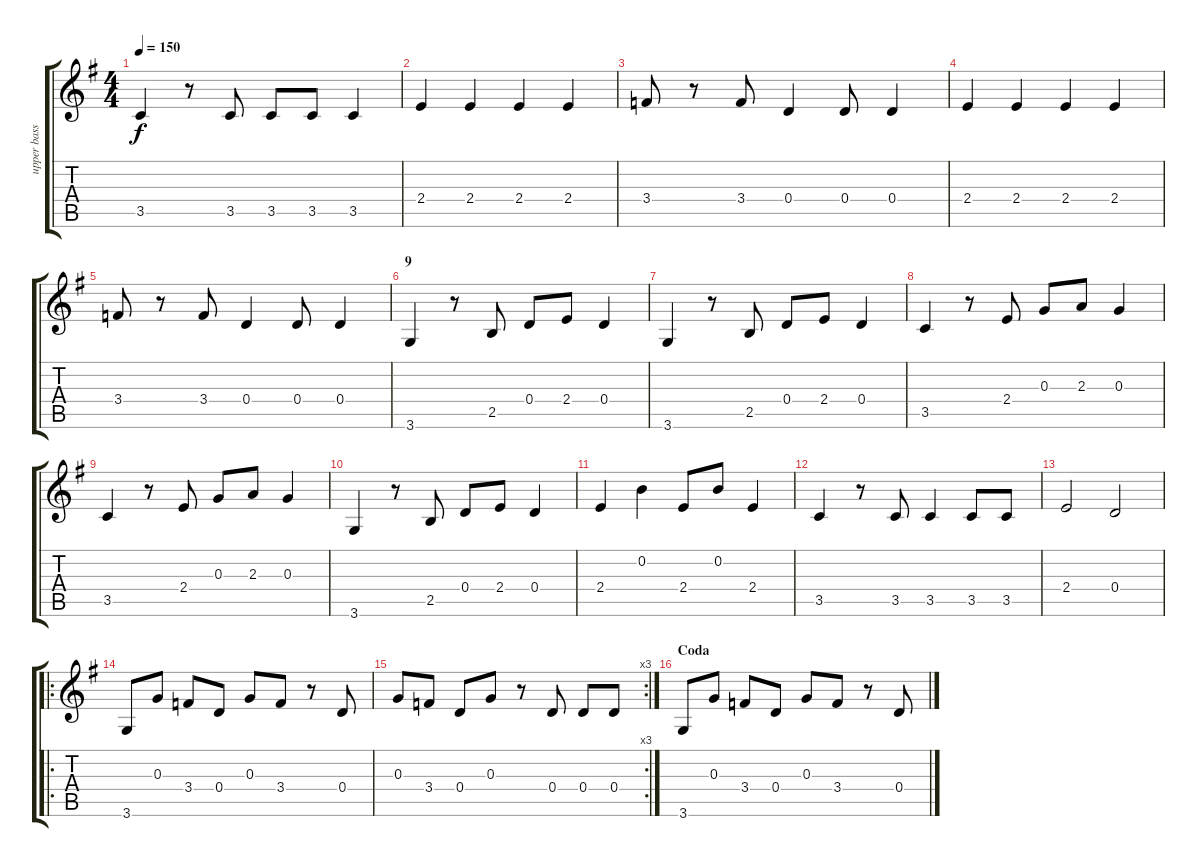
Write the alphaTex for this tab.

\track ("upper bass" "upper bass") {instrument acousticguitarnylon}
\staff {score tabs}
\tuning (E4 B3 G3 D3 A2 E2) {hide}
\ts (4 4)
\tempo 150
\clef g2
\ks g
3.5.4{dy f} r.8 3.5.8 3.5.8 3.5.8 3.5.4 |
2.4.4 2.4.4 2.4.4 2.4.4 |
3.4.8 r.8 3.4.8 0.4.4 0.4.8 0.4.4 |
2.4.4 2.4.4 2.4.4 2.4.4 |
3.4.8 r.8 3.4.8 0.4.4 0.4.8 0.4.4 |
\section ("" "9")
3.6.4 r.8 2.5.8 0.4.8 2.4.8 0.4.4 |
3.6.4 r.8 2.5.8 0.4.8 2.4.8 0.4.4 |
3.5.4 r.8 2.4.8 0.3.8 2.3.8 0.3.4 |
3.5.4 r.8 2.4.8 0.3.8 2.3.8 0.3.4 |
3.6.4 r.8 2.5.8 0.4.8 2.4.8 0.4.4 |
2.4.4 0.2.4 2.4.8 0.2.8 2.4.4 |
3.5.4 r.8 3.5.8 3.5.4 3.5.8 3.5.8 |
2.4.2 0.4.2 |
\ro
3.6.8 0.3.8 3.4.8 0.4.8 0.3.8 3.4.8 r.8 0.4.8 |
\rc 3
0.3.8 3.4.8 0.4.8 0.3.8 r.8 0.4.8 0.4.8 0.4.8 |
\section ("" "Coda")
3.6.8 0.3.8 3.4.8 0.4.8 0.3.8 3.4.8 r.8 0.4.8
